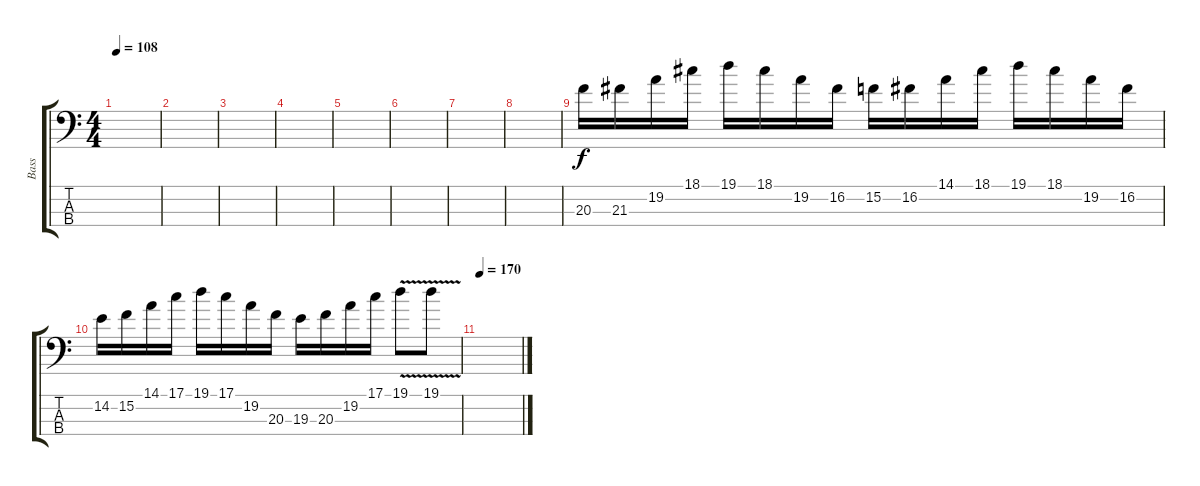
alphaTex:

\track ("Bass" "Bass") {instrument electricbasspick}
\staff {score tabs}
\tuning (G2 D2 A1 E1) {hide}
\ts (4 4)
\tempo 108
\clef f4
\ks c
|
|
|
|
|
|
|
|
20.3.16 21.3.16 19.2.16 18.1.16 19.1.16 18.1.16 19.2.16 16.2.16 15.2.16 16.2.16 14.1.16 18.1.16 19.1.16 18.1.16 19.2.16 16.2.16 |
14.2.16 15.2.16 14.1.16 17.1.16 19.1.16 17.1.16 19.2.16 20.3.16 19.3.16 20.3.16 19.2.16 17.1.16 19.1{v}.8 19.1{v}.8 |
\tempo 170
